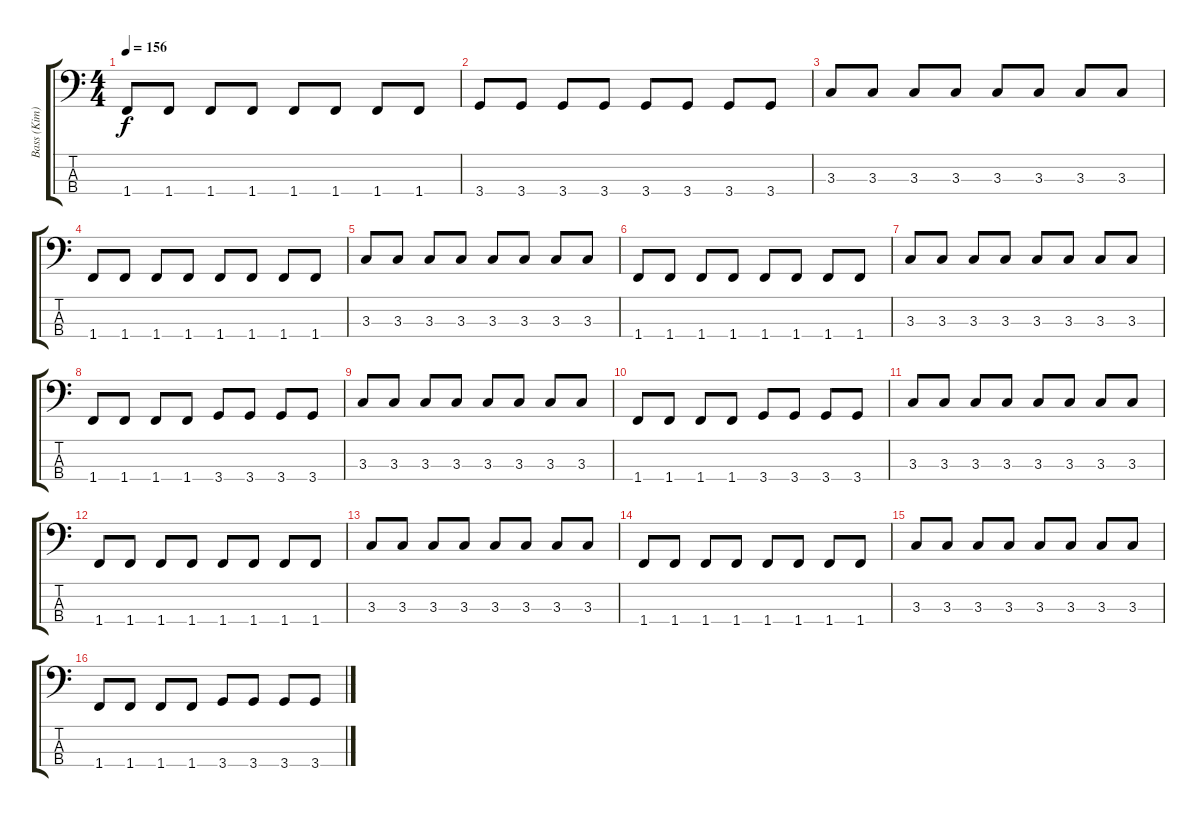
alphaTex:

\track ("Bass (Kim)" "Bass (Kim)") {instrument electricbassfinger}
\staff {score tabs}
\tuning (G2 D2 A1 E1) {hide}
\ts (4 4)
\tempo 156
\clef f4
\ks c
1.4.8{dy f} 1.4.8 1.4.8 1.4.8 1.4.8 1.4.8 1.4.8 1.4.8 |
3.4.8 3.4.8 3.4.8 3.4.8 3.4.8 3.4.8 3.4.8 3.4.8 |
3.3.8 3.3.8 3.3.8 3.3.8 3.3.8 3.3.8 3.3.8 3.3.8 |
1.4.8 1.4.8 1.4.8 1.4.8 1.4.8 1.4.8 1.4.8 1.4.8 |
3.3.8 3.3.8 3.3.8 3.3.8 3.3.8 3.3.8 3.3.8 3.3.8 |
1.4.8 1.4.8 1.4.8 1.4.8 1.4.8 1.4.8 1.4.8 1.4.8 |
3.3.8 3.3.8 3.3.8 3.3.8 3.3.8 3.3.8 3.3.8 3.3.8 |
1.4.8 1.4.8 1.4.8 1.4.8 3.4.8 3.4.8 3.4.8 3.4.8 |
3.3.8 3.3.8 3.3.8 3.3.8 3.3.8 3.3.8 3.3.8 3.3.8 |
1.4.8 1.4.8 1.4.8 1.4.8 3.4.8 3.4.8 3.4.8 3.4.8 |
3.3.8 3.3.8 3.3.8 3.3.8 3.3.8 3.3.8 3.3.8 3.3.8 |
1.4.8 1.4.8 1.4.8 1.4.8 1.4.8 1.4.8 1.4.8 1.4.8 |
3.3.8 3.3.8 3.3.8 3.3.8 3.3.8 3.3.8 3.3.8 3.3.8 |
1.4.8 1.4.8 1.4.8 1.4.8 1.4.8 1.4.8 1.4.8 1.4.8 |
3.3.8 3.3.8 3.3.8 3.3.8 3.3.8 3.3.8 3.3.8 3.3.8 |
1.4.8 1.4.8 1.4.8 1.4.8 3.4.8 3.4.8 3.4.8 3.4.8
